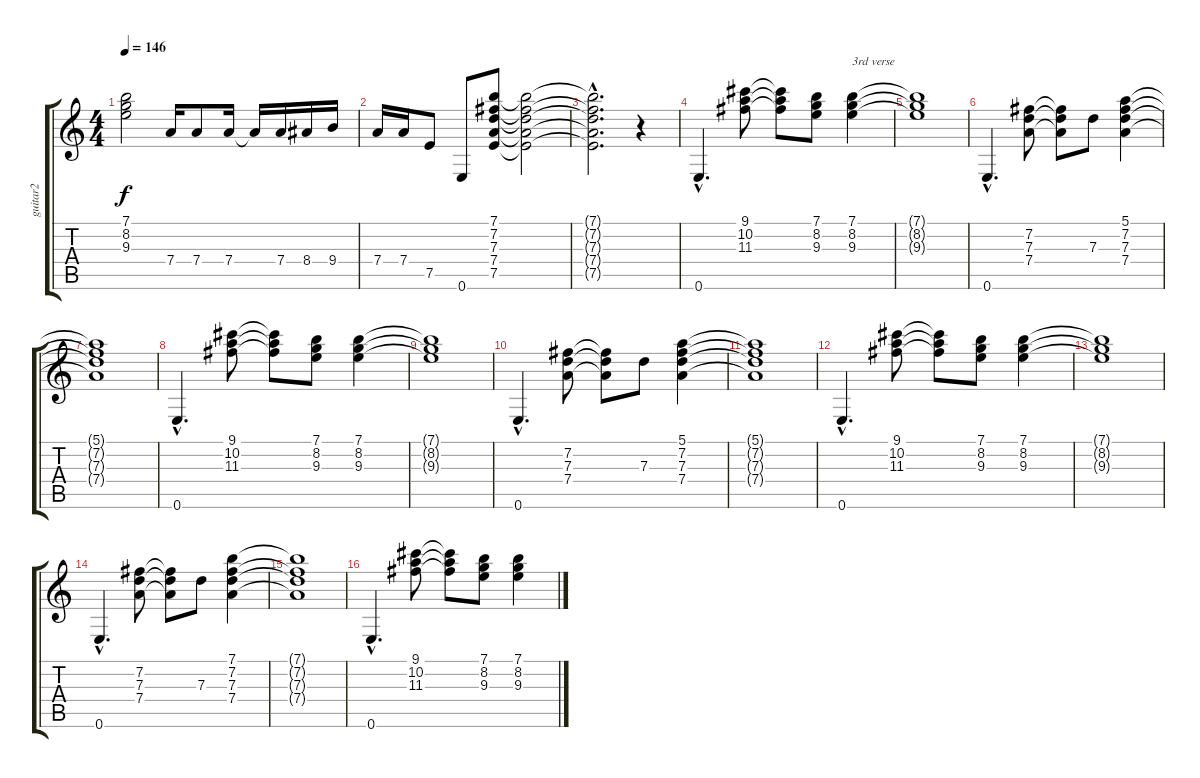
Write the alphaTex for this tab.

\track ("guitar2" "guitar2") {instrument overdrivenguitar}
\staff {score tabs}
\tuning (E4 B3 G3 D3 A2 E2) {hide}
\ts (4 4)
\tempo 146
\clef g2
\ks c
(7.1{t} 8.2{t} 9.3{t}).2{dy f} 7.4.16 7.4.8 7.4.16 7.4{t}.16 7.4.16 8.4.16 9.4.16 |
7.4.16 7.4.16 7.5.8 0.6.8 (7.1 7.2 7.3 7.4 7.5).8 (7.1{t} 7.2{t} 7.3{t} 7.4{t} 7.5{t}).2 |
(7.1{hac t} 7.2{hac t} 7.3{hac t} 7.4{hac t} 7.5{hac t}).2{d} r.4 |
0.6{hac}.4{d} (9.1 10.2 11.3).8 (9.1{t} 10.2{t} 11.3{t}).8 (7.1 8.2 9.3).8 (7.1 8.2 9.3).4{txt "3rd verse"} |
(7.1{t} 8.2{t} 9.3{t}).1 |
0.6{hac}.4{d} (7.2 7.3 7.4).8 (7.2{t} 7.3{t} 7.4{t}).8 7.3.8 (5.1 7.2 7.3 7.4).4 |
(5.1{t} 7.2{t} 7.3{t} 7.4{t}).1 |
0.6{hac}.4{d} (9.1 10.2 11.3).8 (9.1{t} 10.2{t} 11.3{t}).8 (7.1 8.2 9.3).8 (7.1 8.2 9.3).4 |
(7.1{t} 8.2{t} 9.3{t}).1 |
0.6{hac}.4{d} (7.2 7.3 7.4).8 (7.2{t} 7.3{t} 7.4{t}).8 7.3.8 (5.1 7.2 7.3 7.4).4 |
(5.1{t} 7.2{t} 7.3{t} 7.4{t}).1 |
0.6{hac}.4{d} (9.1 10.2 11.3).8 (9.1{t} 10.2{t} 11.3{t}).8 (7.1 8.2 9.3).8 (7.1 8.2 9.3).4 |
(7.1{t} 8.2{t} 9.3{t}).1 |
0.6{hac}.4{d} (7.2 7.3 7.4).8 (7.2{t} 7.3{t} 7.4{t}).8 7.3.8 (7.1 7.2 7.3 7.4).4 |
(7.1{t} 7.2{t} 7.3{t} 7.4{t}).1 |
0.6{hac}.4{d} (9.1 10.2 11.3).8 (9.1{t} 10.2{t} 11.3{t}).8 (7.1 8.2 9.3).8 (7.1 8.2 9.3).4
